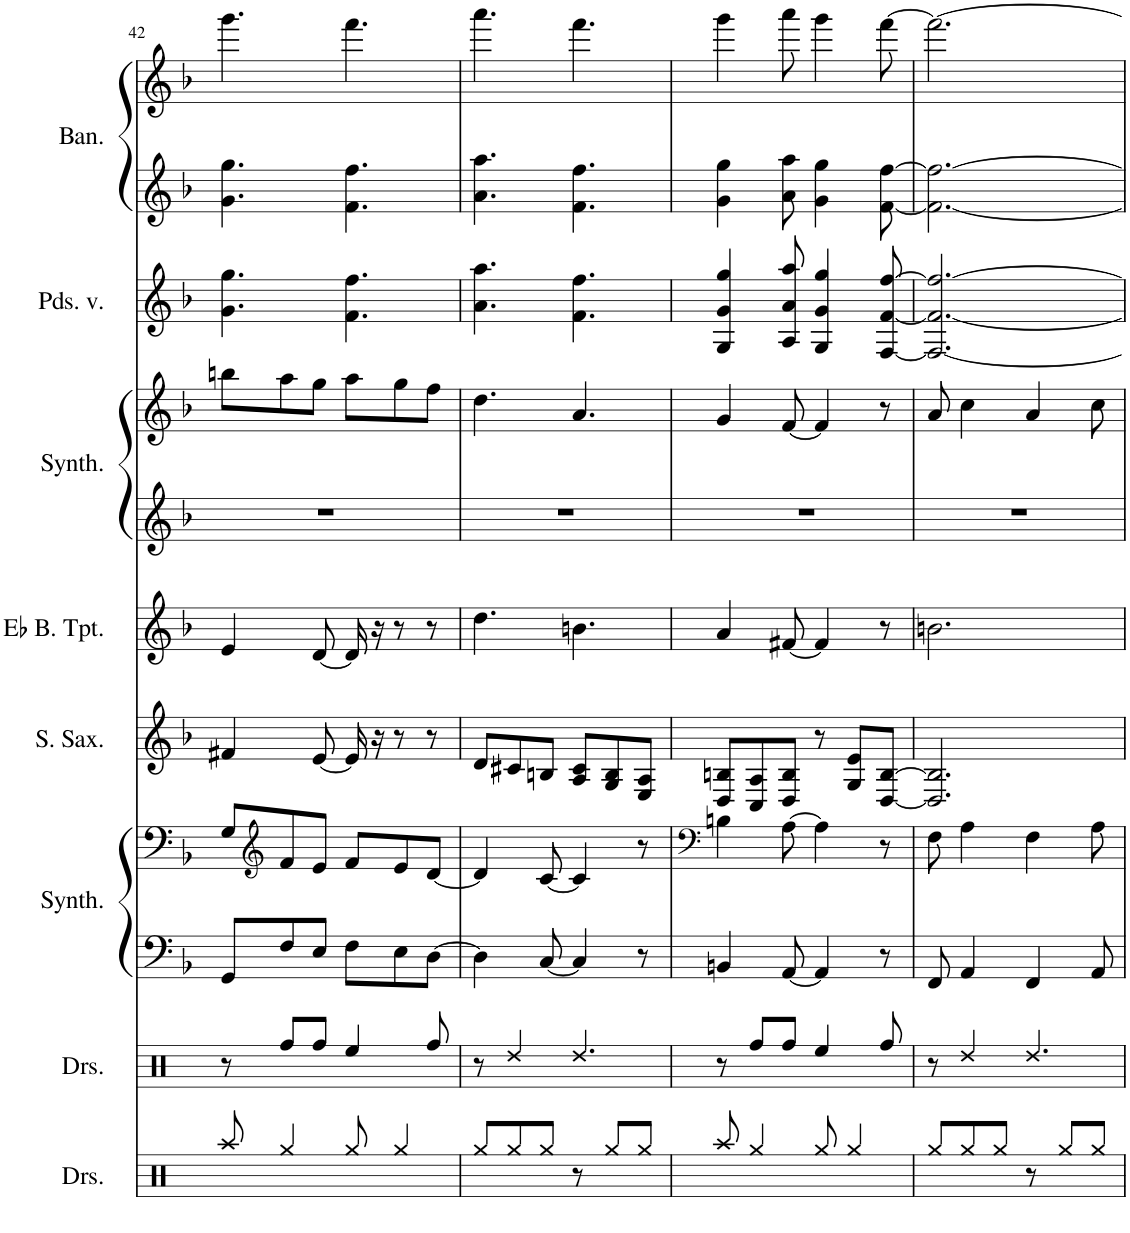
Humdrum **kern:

**kern	**kern	**kern	**kern	**kern	**kern	**kern	**kern	**kern	**kern	**kern
*part8	*part7	*part6	*part6	*part5	*part4	*part3	*part3	*part2	*part1	*part1
*staff11	*staff10	*staff9	*staff8	*staff7	*staff6	*staff5	*staff4	*staff3	*staff2	*staff1
*I"Drumset	*I"Drumset	*I"Brass Synthesizer	*	*I"Soprano Saxophone	*I"Eb Bass Trumpet	*I"Pad Synthesizer	*	*I"Pardessus de viole	*I"Bandoneon	*
*I'Drs.	*I'Drs.	*I'Synth.	*	*I'S. Sax.	*I'Eb B. Tpt.	*I'Synth.	*	*I'Pds. v.	*I'Ban.	*
!!LO:PB:g=z
*clefX	*clefX	*clefF4	*clefF4	*clefG2	*clefG2	*clefG2	*clefG2	*clefG2	*clefG2	*clefG2
*	*	*	*	*Trd1c2	*Trd5c9	*	*	*	*	*
*k[]	*k[]	*k[b-]	*k[b-]	*k[b-]	*k[b-]	*k[b-]	*k[b-]	*k[b-]	*k[b-]	*k[b-]
*M6/8	*M6/8	*M6/8	*M6/8	*M6/8	*M6/8	*M6/8	*M6/8	*M6/8	*M6/8	*M6/8
=42	=42	=42	=42	=42	=42	=42	=42	=42	=42	=42
8Raa/	8r	8GG/L	8G/L	4f#X/	4e/	2.r	8bbn\L	4.g\ 4.gg\	4.g\ 4.gg\	4.ggg\
*	*	*	*clefG2	*	*	*	*	*	*	*
4Rgg/	8Rff/L	8F/	8f/	.	.	.	8aa\	.	.	.
.	8Rff/J	8E/J	8e/J	[8e/	[8d/	.	8gg\J	.	.	.
8Rgg/	4Ree/	8F\L	8f/L	16e/]	16d/]	.	8aa\L	4.f\ 4.ff\	4.f\ 4.ff\	4.fff\
.	.	.	.	16r	16r	.	.	.	.	.
4Rgg/	.	8E\	8e/	8r	8r	.	8gg\	.	.	.
.	8Rff/	[8D\J	[8d/J	8r	8r	.	8ff\J	.	.	.
=43	=43	=43	=43	=43	=43	=43	=43	=43	=43	=43
8Rgg/L	8r	4D\]	4d/]	8d/L	4.dd\	2.r	4.dd\	4.a\ 4.aa\	4.a\ 4.aa\	4.aaa\
8Rgg/	4Rdd/	.	.	8c#X/	.	.	.	.	.	.
8Rgg/J	.	[8C/	[8c/	8Bn/J	.	.	.	.	.	.
8r	4.Rdd/	4C/]	4c/]	8A/ 8c#/L	4.bn\	.	4.a/	4.f\ 4.ff\	4.f\ 4.ff\	4.fff\
8Rgg/L	.	.	.	8G/ 8B/	.	.	.	.	.	.
8Rgg/J	.	8r	8r	8E/ 8A/J	.	.	.	.	.	.
=44	=44	=44	=44	=44	=44	=44	=44	=44	=44	=44
*	*	*	*clefF4	*	*	*	*	*	*	*
8Raa/	8r	4BBn/	4Bn\	8D/ 8Bn/L	4a/	2.r	4g/	4G/ 4g/ 4gg/	4g\ 4gg\	4ggg\
4Rgg/	8Rff/L	.	.	8C/ 8A/	.	.	.	.	.	.
.	8Rff/J	[8AA/	[8A\	8D/ 8B/J	[8f#X/	.	[8f/	8A/ 8a/ 8aa/	8a\ 8aa\	8aaa\
8Rgg/	4Ree/	4AA/]	4A\]	8r	4f#/]	.	4f/]	4G/ 4g/ 4gg/	4g\ 4gg\	4ggg\
4Rgg/	.	.	.	8G/ 8e/L	.	.	.	.	.	.
.	8Rff/	8r	8r	[8D/ [8B/J	8r	.	8r	[8F/ [8f/ [8ff/	[8f\ [8ff\	[8fff\
=45	=45	=45	=45	=45	=45	=45	=45	=45	=45	=45
8Rgg/L	8r	8FF/	8F\	2.D/] 2.B/]	2.bn\	2.r	8a/	2.F/_ 2.f/_ 2.ff/_	2.f\_ 2.ff\_	2.fff\_
8Rgg/	4Rdd/	4AA/	4A\	.	.	.	4cc\	.	.	.
8Rgg/J	.	.	.	.	.	.	.	.	.	.
8r	4.Rdd/	4FF/	4F\	.	.	.	4a/	.	.	.
8Rgg/L	.	.	.	.	.	.	.	.	.	.
8Rgg/J	.	8AA/	8A\	.	.	.	8cc\	.	.	.
=	=	=	=	=	=	=	=	=	=	=
*-	*-	*-	*-	*-	*-	*-	*-	*-	*-	*-
